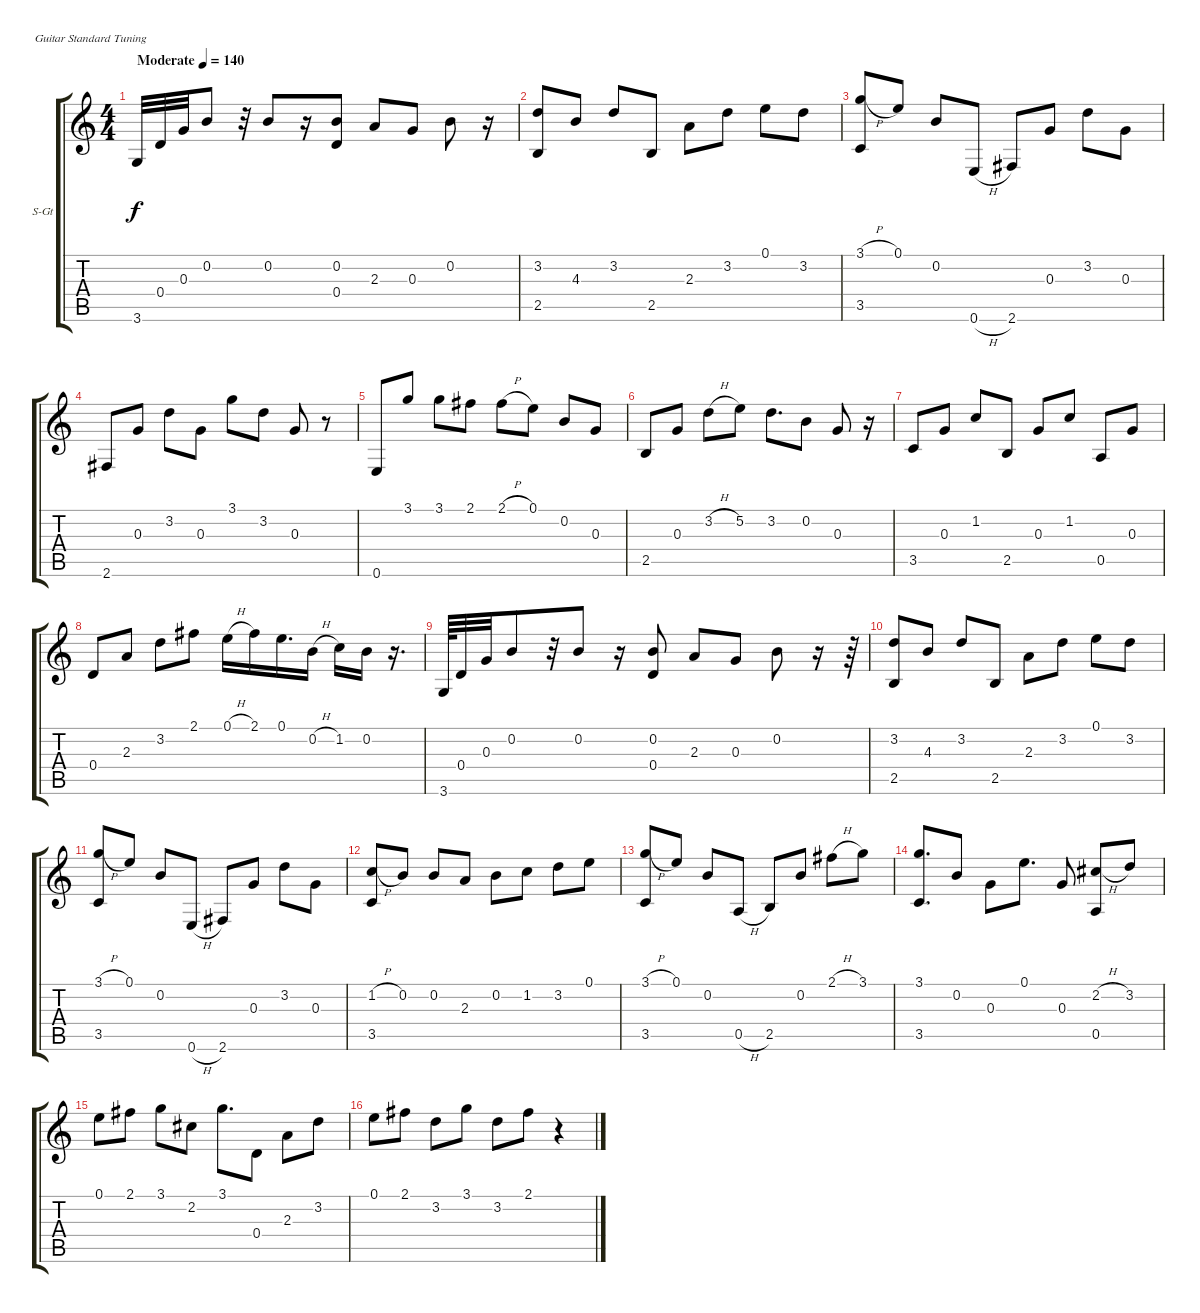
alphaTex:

\bracketExtendMode groupsimilarinstruments
\firstSystemTrackNameOrientation horizontal
\otherSystemsTrackNameOrientation horizontal
\track ("Pista 1" "S-Gt") {instrument acousticguitarsteel}
\staff {score tabs}
\tuning (E4 B3 G3 D3 A2 E2)
\ts (4 4)
\beaming (8 2 2 2 2)
\tempo (140 "Moderate")
\clef g2
\ks c
3.6.32{dy f instrument acousticguitarsteel} 0.4.32 0.3.32 0.2.8 r.32 0.2.8 r.16 (0.2 0.4).8 2.3.8 0.3.8 0.2.8 r.16 |
(3.2 2.5).8 4.3.8 3.2.8 2.5.8 2.3.8 3.2.8 0.1.8 3.2.8 |
(3.1{h} 3.5).8 0.1.8 0.2.8 0.6{h}.8 2.6.8 0.3.8 3.2.8 0.3.8 |
2.6.8 0.3.8 3.2.8 0.3.8 3.1.8 3.2.8 0.3.8 r.8 |
0.6.8 3.1.8 3.1.8 2.1.8 2.1{h}.8 0.1.8 0.2.8 0.3.8 |
2.5.8 0.3.8 3.2{h}.8 5.2.8 3.2.8{d} 0.2.8 0.3.8 r.16 |
3.5.8 0.3.8 1.2.8 2.5.8 0.3.8 1.2.8 0.5.8 0.3.8 |
0.4.8 2.3.8 3.2.8 2.1.8 0.1{h}.16 2.1.16 0.1.16{d} 0.2{h}.16 1.2.16 0.2.16 r.16{d} |
3.6.64 0.4.32 0.3.32 0.2.8 r.32 0.2.8 r.16 (0.2 0.4).8 2.3.8 0.3.8 0.2.8 r.16 r.64 |
(3.2 2.5).8 4.3.8 3.2.8 2.5.8 2.3.8 3.2.8 0.1.8 3.2.8 |
(3.1{h} 3.5).8 0.1.8 0.2.8 0.6{h}.8 2.6.8 0.3.8 3.2.8 0.3.8 |
(1.2{h} 3.5).8 0.2.8 0.2.8 2.3.8 0.2.8 1.2.8 3.2.8 0.1.8 |
(3.1{h} 3.5).8 0.1.8 0.2.8 0.5{h}.8 2.5.8 0.2.8 2.1{h}.8 3.1.8 |
(3.1 3.5).8{d} 0.2.8 0.3.8 0.1.8{d} 0.3.8 (2.2{h} 0.5).8 3.2.8 |
0.1.8 2.1.8 3.1.8 2.2.8 3.1.8{d} 0.4.8 2.3.8 3.2.8 |
0.1.8 2.1.8 3.2.8 3.1.8 3.2.8 2.1.8 r.4
